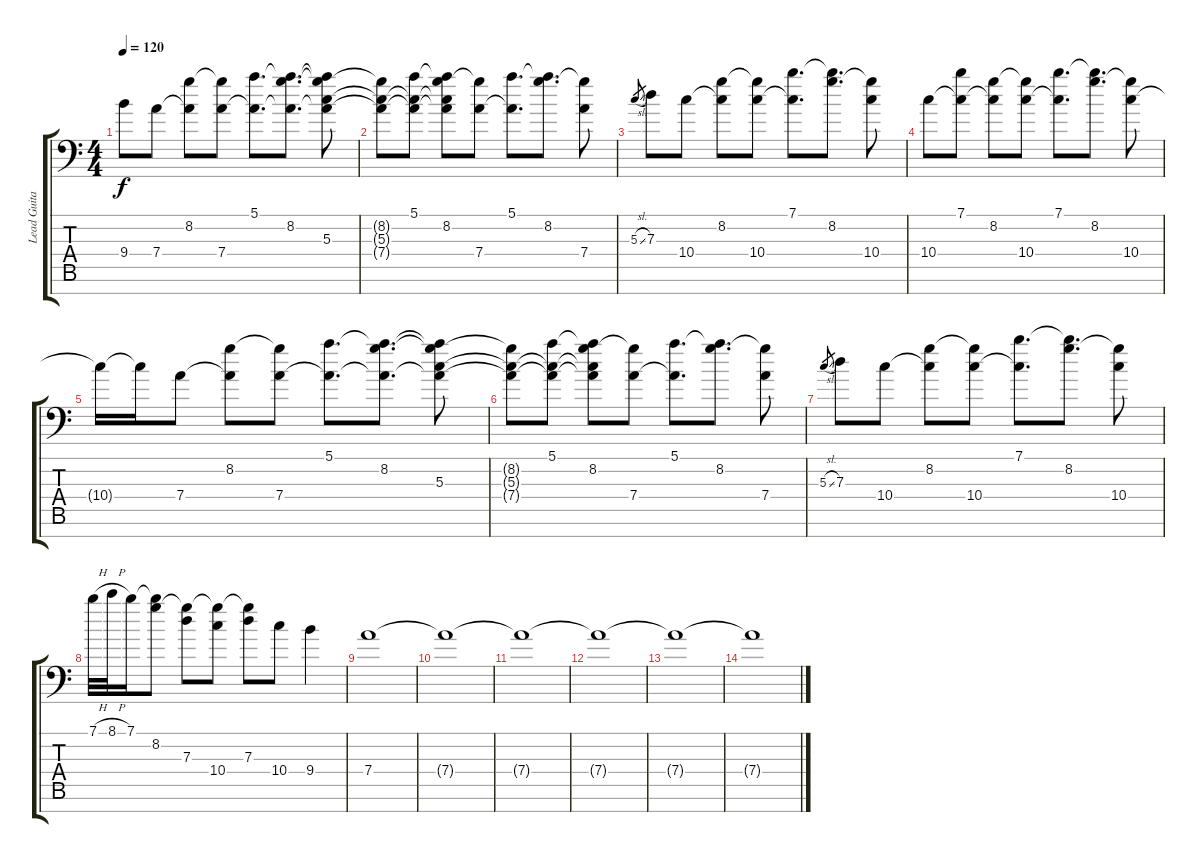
\track ("Lead Guitar 1" "Lead Guita") {instrument distortionguitar}
\staff {score tabs}
\tuning (E4 B3 G3 D3 A2 E2 A1) {hide}
\ts (4 4)
\tempo 120
\clef f4
\ks c
9.4{t}.8{dy f} 7.4.8 (8.2 7.4{t}).8 (8.2{t} 7.4).8 (5.1 7.4{t}).8{d} (5.1{t} 8.2 7.4{t}).8{d} (5.1{t} 8.2{t} 5.3 7.4{t}).8 |
(8.2{t} 5.3{t} 7.4{t}).8 (5.1 5.3{t} 7.4{t}).8 (5.1{t} 8.2 5.3{t} 7.4{t}).8 (8.2{t} 7.4).8 (5.1 7.4{t}).8{d} (5.1{t} 8.2).8{d} (8.2{t} 7.4).8 |
5.3{sl}.8{gr} 7.3.8 10.4.8 (8.2 10.4{t}).8 (8.2{t} 10.4).8 (7.1 10.4{t}).8{d} (7.1{t} 8.2).8{d} (8.2{t} 10.4).8 |
10.4.8 (7.1 10.4{t}).8 (8.2 10.4{t}).8 (8.2{t} 10.4).8 (7.1 10.4{t}).8{d} (7.1{t} 8.2).8{d} (8.2{t} 10.4).8 |
10.4{t}.16 10.4{t}.16 7.4.8 (8.2 7.4{t}).8 (8.2{t} 7.4).8 (5.1 7.4{t}).8{d} (5.1{t} 8.2 7.4{t}).8{d} (5.1{t} 8.2{t} 5.3 7.4{t}).8 |
(8.2{t} 5.3{t} 7.4{t}).8 (5.1 5.3{t} 7.4{t}).8 (5.1{t} 8.2 5.3{t} 7.4{t}).8 (8.2{t} 7.4).8 (5.1 7.4{t}).8{d} (5.1{t} 8.2).8{d} (8.2{t} 7.4).8 |
5.3{sl}.8{gr} 7.3.8 10.4.8 (8.2 10.4{t}).8 (8.2{t} 10.4).8 (7.1 10.4{t}).8{d} (7.1{t} 8.2).8{d} (8.2{t} 10.4).8 |
7.1{h}.32 8.1{h}.32 7.1.16 (7.1{t} 8.2).8 (8.2{t} 7.3).8 (8.2{t} 10.4).8 (8.2{t} 7.3).8 10.4.8 9.4.4 |
7.4.1 |
7.4{t}.1 |
7.4{t}.1 |
7.4{t}.1 |
7.4{t}.1 |
7.4{t}.1
